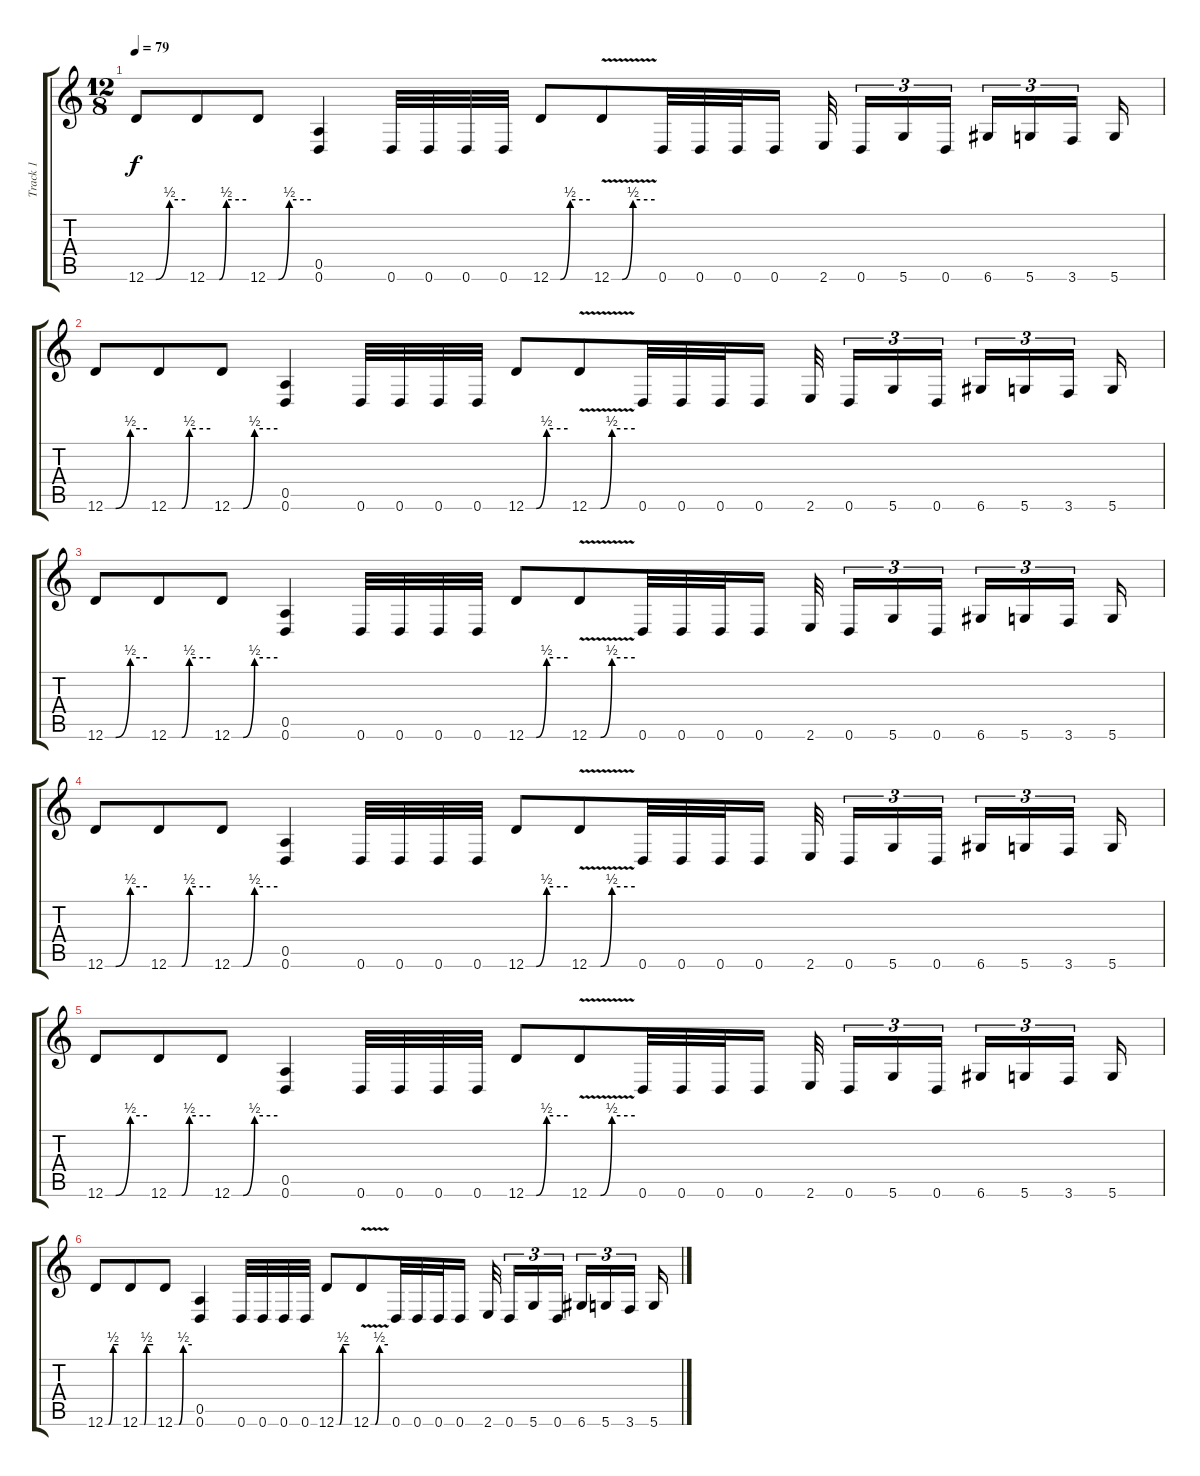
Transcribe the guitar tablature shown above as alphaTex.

\track ("Track 1" "Track 1") {instrument distortionguitar}
\staff {score tabs}
\tuning (E4 B3 G3 D3 A2 D2) {hide}
\ts (12 8)
\tempo 79
\clef g2
\ks c
12.6{be (custom 0 0 15 0 36 2 60 2)}.8{dy f} 12.6{be (custom 0 0 15 0 19 0 30 2 60 2)}.8 12.6{be (custom 0 0 15 0 30 2 60 2)}.8 (0.5 0.6).4 0.6.32 0.6.32 0.6.32 0.6.32 12.6{be (custom 0 0 15 0 30 2 60 2)}.8 12.6{be (custom 0 0 15 0 30 2 60 2) v}.8 0.6.32 0.6.32 0.6.32 0.6.16 2.6.32{beam splitsecondary} 0.6.16{tu (3 2)} 5.6.16{tu (3 2)} 0.6.16{tu (3 2) beam splitsecondary} 6.6.16{tu (3 2)} 5.6.16{tu (3 2)} 3.6.16{tu (3 2) beam splitsecondary} 5.6.16 |
12.6{be (custom 0 0 15 0 36 2 60 2)}.8 12.6{be (custom 0 0 15 0 19 0 30 2 60 2)}.8 12.6{be (custom 0 0 15 0 30 2 60 2)}.8 (0.5 0.6).4 0.6.32 0.6.32 0.6.32 0.6.32 12.6{be (custom 0 0 15 0 30 2 60 2)}.8 12.6{be (custom 0 0 15 0 30 2 60 2) v}.8 0.6.32 0.6.32 0.6.32 0.6.16 2.6.32{beam splitsecondary} 0.6.16{tu (3 2)} 5.6.16{tu (3 2)} 0.6.16{tu (3 2) beam splitsecondary} 6.6.16{tu (3 2)} 5.6.16{tu (3 2)} 3.6.16{tu (3 2) beam splitsecondary} 5.6.16 |
12.6{be (custom 0 0 15 0 36 2 60 2)}.8 12.6{be (custom 0 0 15 0 19 0 30 2 60 2)}.8 12.6{be (custom 0 0 15 0 30 2 60 2)}.8 (0.5 0.6).4 0.6.32 0.6.32 0.6.32 0.6.32 12.6{be (custom 0 0 15 0 30 2 60 2)}.8 12.6{be (custom 0 0 15 0 30 2 60 2) v}.8 0.6.32 0.6.32 0.6.32 0.6.16 2.6.32{beam splitsecondary} 0.6.16{tu (3 2)} 5.6.16{tu (3 2)} 0.6.16{tu (3 2) beam splitsecondary} 6.6.16{tu (3 2)} 5.6.16{tu (3 2)} 3.6.16{tu (3 2) beam splitsecondary} 5.6.16 |
12.6{be (custom 0 0 15 0 36 2 60 2)}.8 12.6{be (custom 0 0 15 0 19 0 30 2 60 2)}.8 12.6{be (custom 0 0 15 0 30 2 60 2)}.8 (0.5 0.6).4 0.6.32 0.6.32 0.6.32 0.6.32 12.6{be (custom 0 0 15 0 30 2 60 2)}.8 12.6{be (custom 0 0 15 0 30 2 60 2) v}.8 0.6.32 0.6.32 0.6.32 0.6.16 2.6.32{beam splitsecondary} 0.6.16{tu (3 2)} 5.6.16{tu (3 2)} 0.6.16{tu (3 2) beam splitsecondary} 6.6.16{tu (3 2)} 5.6.16{tu (3 2)} 3.6.16{tu (3 2) beam splitsecondary} 5.6.16 |
12.6{be (custom 0 0 15 0 36 2 60 2)}.8 12.6{be (custom 0 0 15 0 19 0 30 2 60 2)}.8 12.6{be (custom 0 0 15 0 30 2 60 2)}.8 (0.5 0.6).4 0.6.32 0.6.32 0.6.32 0.6.32 12.6{be (custom 0 0 15 0 30 2 60 2)}.8 12.6{be (custom 0 0 15 0 30 2 60 2) v}.8 0.6.32 0.6.32 0.6.32 0.6.16 2.6.32{beam splitsecondary} 0.6.16{tu (3 2)} 5.6.16{tu (3 2)} 0.6.16{tu (3 2) beam splitsecondary} 6.6.16{tu (3 2)} 5.6.16{tu (3 2)} 3.6.16{tu (3 2) beam splitsecondary} 5.6.16 |
12.6{be (custom 0 0 15 0 36 2 60 2)}.8 12.6{be (custom 0 0 15 0 19 0 30 2 60 2)}.8 12.6{be (custom 0 0 15 0 30 2 60 2)}.8 (0.5 0.6).4 0.6.32 0.6.32 0.6.32 0.6.32 12.6{be (custom 0 0 15 0 30 2 60 2)}.8 12.6{be (custom 0 0 15 0 30 2 60 2) v}.8 0.6.32 0.6.32 0.6.32 0.6.16 2.6.32{beam splitsecondary} 0.6.16{tu (3 2)} 5.6.16{tu (3 2)} 0.6.16{tu (3 2) beam splitsecondary} 6.6.16{tu (3 2)} 5.6.16{tu (3 2)} 3.6.16{tu (3 2) beam splitsecondary} 5.6.16
